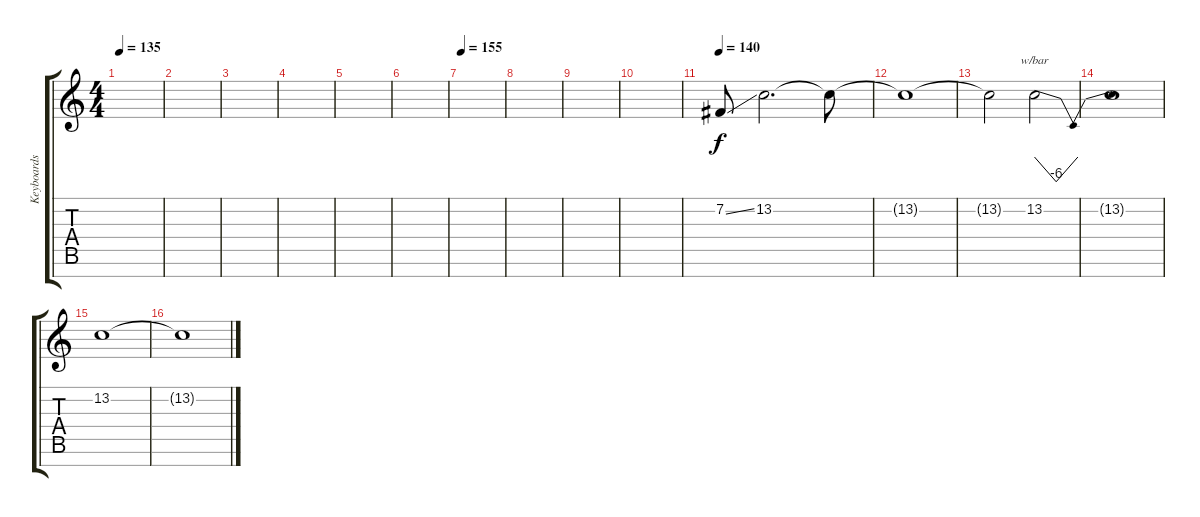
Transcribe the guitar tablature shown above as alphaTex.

\track ("Keyboards" "Keyboards") {instrument pad8sweep}
\staff {score tabs}
\tuning (E4 B3 G3 D3 A2 E2 B1) {hide}
\ts (4 4)
\tempo 135
\clef g2
\ks c
|
|
|
|
|
|
\tempo 150
\tempo 155
|
|
|
|
\tempo 140
7.2{ss}.8{volume 12 instrument flute} 13.2.2{d} 13.2{t}.8 |
13.2{t}.1 |
13.2{t}.2 13.2.2{tbe (dip default 0 0 30 -24 60 0)} |
13.2{t}.1 |
13.2.1 |
13.2{t}.1
